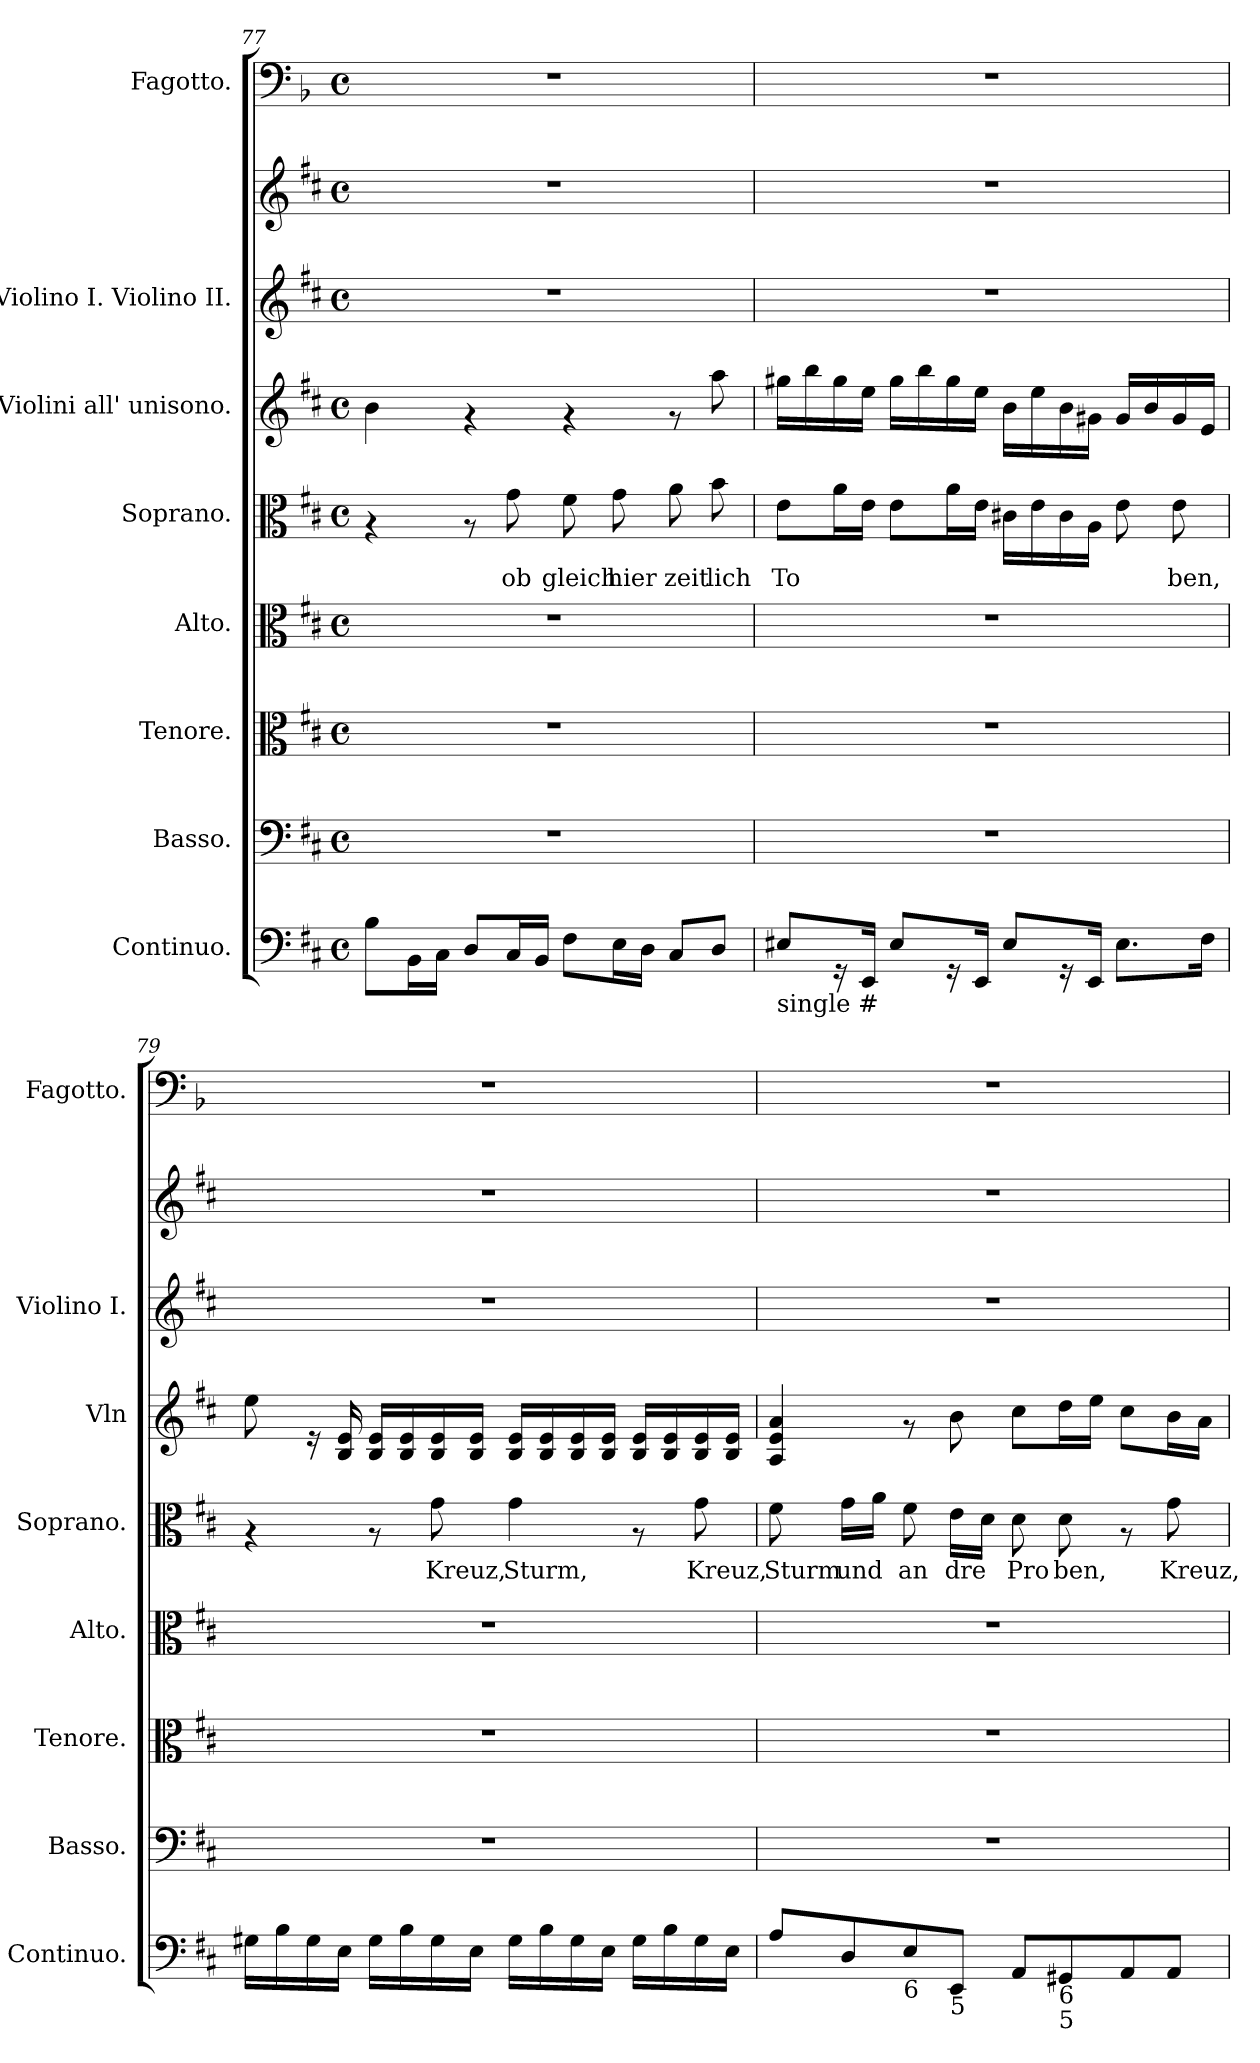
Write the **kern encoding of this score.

**kern	**kern	**kern	**kern	**kern	**text	**kern	**kern	**kern	**kern
*part8	*part7	*part6	*part5	*part4	*part4	*part3	*part2	*part2	*part1
*staff9	*staff8	*staff7	*staff6	*staff5	*staff5	*staff4	*staff3	*staff2	*staff1
*I"Continuo.	*I"Basso.	*I"Tenore.	*I"Alto.	*I"Soprano.	*	*I"Violini all' unisono.	*I"Violino I. Violino II.	*	*I"Fagotto.
*I'Continuo.	*I'Basso.	*I'Tenore.	*I'Alto.	*I'Soprano.	*	*I'Vln	*I'Violino I.	*	*I'Fagotto.
*clefF4	*clefF4	*clefC3	*clefC3	*clefC3	*	*clefG2	*clefG2	*clefG2	*clefF4
*	*	*	*	*	*	*	*	*	*ITrd2c3
*k[f#c#]	*k[f#c#]	*k[f#c#]	*k[f#c#]	*k[f#c#]	*	*k[f#c#]	*k[f#c#]	*k[f#c#]	*k[f#c#]
*D:	*D:	*D:	*D:	*D:	*	*D:	*D:	*D:	*D:
*M4/4	*M4/4	*M4/4	*M4/4	*M4/4	*	*M4/4	*M4/4	*M4/4	*M4/4
*met(c)	*met(c)	*met(c)	*met(c)	*met(c)	*	*met(c)	*met(c)	*met(c)	*met(c)
=77	=77	=77	=77	=77	=77	=77	=77	=77	=77
8B\L	1r	1r	1r	4rG	.	4b\	1r	1r	1r
16BB\L	.	.	.	.	.	.	.	.	.
16C#\JJ	.	.	.	.	.	.	.	.	.
8D/L	.	.	.	8rG	.	4rf	.	.	.
!	!	!	!	!	!LO:LY:b	!	!	!	!
16C#/L	.	.	.	8g\	ob	.	.	.	.
16BB/JJ	.	.	.	.	.	.	.	.	.
!	!	!	!	!	!LO:LY:b	!	!	!	!
8F#\L	.	.	.	8f#\	gleich	4rf	.	.	.
!	!	!	!	!	!LO:LY:b	!	!	!	!
16E\L	.	.	.	8g\	hier	.	.	.	.
16D\JJ	.	.	.	.	.	.	.	.	.
!	!	!	!	!	!LO:LY:b	!	!	!	!
8C#/L	.	.	.	8a\	zeit	8rf	.	.	.
!	!	!	!	!	!LO:LY:b	!	!	!	!
8D/J	.	.	.	8b\	lich	8aa\	.	.	.
=78!	=78!	=78!	=78!	=78!	=78!	=78!	=78!	=78!	=78!
!LO:TX:b:t=single #	!	!	!	!	!	!	!	!	!
!	!	!	!	!	!LO:LY:b	!	!	!	!
8E#/L	1r	1r	1r	8e\L	To	16gg#X\LL	1r	1r	1r
.	.	.	.	.	.	16bb\	.	.	.
16rGG	.	.	.	16a\L	.	16gg#\	.	.	.
16EE/Jk	.	.	.	16e\JJ	.	16ee\JJ	.	.	.
8E#/L	.	.	.	8e\L	.	16gg#\LL	.	.	.
.	.	.	.	.	.	16bb\	.	.	.
16rGG	.	.	.	16a\L	.	16gg#\	.	.	.
16EE/Jk	.	.	.	16e\JJ	.	16ee\JJ	.	.	.
8E#/L	.	.	.	16c#X\LL	.	16b\LL	.	.	.
.	.	.	.	16e\	.	16ee\	.	.	.
16rGG	.	.	.	16c#\	.	16b\	.	.	.
16EE/Jk	.	.	.	16A\JJ	.	16g#X\JJ	.	.	.
8.E#\L	.	.	.	8e\	.	16g#/LL	.	.	.
.	.	.	.	.	.	16b/	.	.	.
!	!	!	!	!	!LO:LY:b	!	!	!	!
.	.	.	.	8e\	ben,	16g#/	.	.	.
16F#\Jk	.	.	.	.	.	16e/JJ	.	.	.
!!LO:PB:g=z
=79!	=79!	=79!	=79!	=79!	=79!	=79!	=79!	=79!	=79!
16G#X\LL	1r	1r	1r	4rG	.	8ee\	1r	1r	1r
16B\	.	.	.	.	.	.	.	.	.
16G#\	.	.	.	.	.	16re	.	.	.
16E\JJ	.	.	.	.	.	16B/ 16e/	.	.	.
16G#\LL	.	.	.	8rG	.	16B/ 16e/LL	.	.	.
16B\	.	.	.	.	.	16B/ 16e/	.	.	.
!	!	!	!	!	!LO:LY:b	!	!	!	!
16G#\	.	.	.	8g\	Kreuz,	16B/ 16e/	.	.	.
16E\JJ	.	.	.	.	.	16B/ 16e/JJ	.	.	.
!	!	!	!	!	!LO:LY:b	!	!	!	!
16G#\LL	.	.	.	4g\	Sturm,	16B/ 16e/LL	.	.	.
16B\	.	.	.	.	.	16B/ 16e/	.	.	.
16G#\	.	.	.	.	.	16B/ 16e/	.	.	.
16E\JJ	.	.	.	.	.	16B/ 16e/JJ	.	.	.
16G#\LL	.	.	.	8rG	.	16B/ 16e/LL	.	.	.
16B\	.	.	.	.	.	16B/ 16e/	.	.	.
!	!	!	!	!	!LO:LY:b	!	!	!	!
16G#\	.	.	.	8g\	Kreuz,	16B/ 16e/	.	.	.
16E\JJ	.	.	.	.	.	16B/ 16e/JJ	.	.	.
=80!	=80!	=80!	=80!	=80!	=80!	=80!	=80!	=80!	=80!
!	!	!	!	!	!LO:LY:b	!	!	!	!
8A/L	1r	1r	1r	8f#\	Sturm	4A/ 4e/ 4a/	1r	1r	1r
!	!	!	!	!	!LO:LY:b	!	!	!	!
8D/	.	.	.	16g\LL	und	.	.	.	.
.	.	.	.	16a\JJ	.	.	.	.	.
!LO:TX:b:t=6	!	!	!	!	!	!	!	!	!
!	!	!	!	!	!LO:LY:b	!	!	!	!
8E/	.	.	.	8f#\	an	8rf	.	.	.
!LO:TX:b:t=5	!	!	!	!	!	!	!	!	!
!	!	!	!	!	!LO:LY:b	!	!	!	!
8EE/J	.	.	.	16e\LL	dre	8b\	.	.	.
.	.	.	.	16d\JJ	.	.	.	.	.
!	!	!	!	!	!LO:LY:b	!	!	!	!
8AA/L	.	.	.	8d\	Pro	8cc#\L	.	.	.
!LO:TX:b:t=6	!	!	!	!	!	!	!	!	!
!LO:TX:b:t=5	!	!	!	!	!	!	!	!	!
!	!	!	!	!	!LO:LY:b	!	!	!	!
8GG#X/	.	.	.	8d\	ben,	16dd\L	.	.	.
.	.	.	.	.	.	16ee\JJ	.	.	.
8AA/	.	.	.	8rG	.	8cc#\L	.	.	.
!	!	!	!	!	!LO:LY:b	!	!	!	!
8AA/J	.	.	.	8g\	Kreuz,	16b\L	.	.	.
.	.	.	.	.	.	16a\JJ	.	.	.
=!	=!	=!	=!	=!	=!	=!	=!	=!	=!
*-	*-	*-	*-	*-	*-	*-	*-	*-	*-
